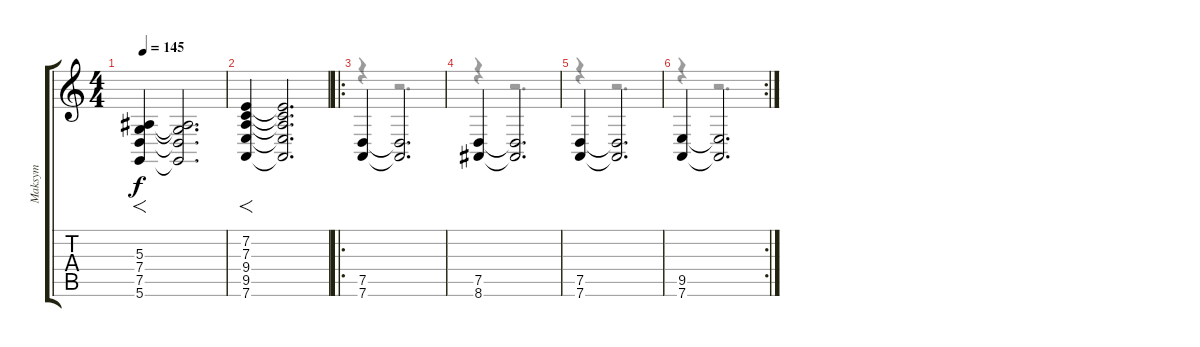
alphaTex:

\track ("Maksym" "Maksym") {instrument drawbarorgan}
\staff {score tabs}
\tuning (D4 A3 F3 C3 G2 D2) {hide}
\voice
\ts (4 4)
\tempo 145
\clef g2
\ks c
(5.3 7.4 7.5 5.6).4{f dy f} (5.3{t} 7.4{t} 7.5{t} 5.6{t}).2{d} |
(7.2 7.3 9.4 9.5 7.6).4{f} (7.2{t} 7.3{t} 9.4{t} 9.5{t} 7.6{t}).2{d} |
\ro
(7.5 7.6).4 (7.5{t} 7.6{t}).2{d} |
(7.5 8.6).4 (7.5{t} 8.6{t}).2{d} |
(7.5 7.6).4 (7.5{t} 7.6{t}).2{d} |
\rc 2
(9.5 7.6).4 (9.5{t} 7.6{t}).2{d}
\voice
\clef g2
\ottava regular
\simile none
\ks c
|
|
r.4 r.2{d} |
r.4 r.2{d} |
r.4 r.2{d} |
r.4 r.2{d}
